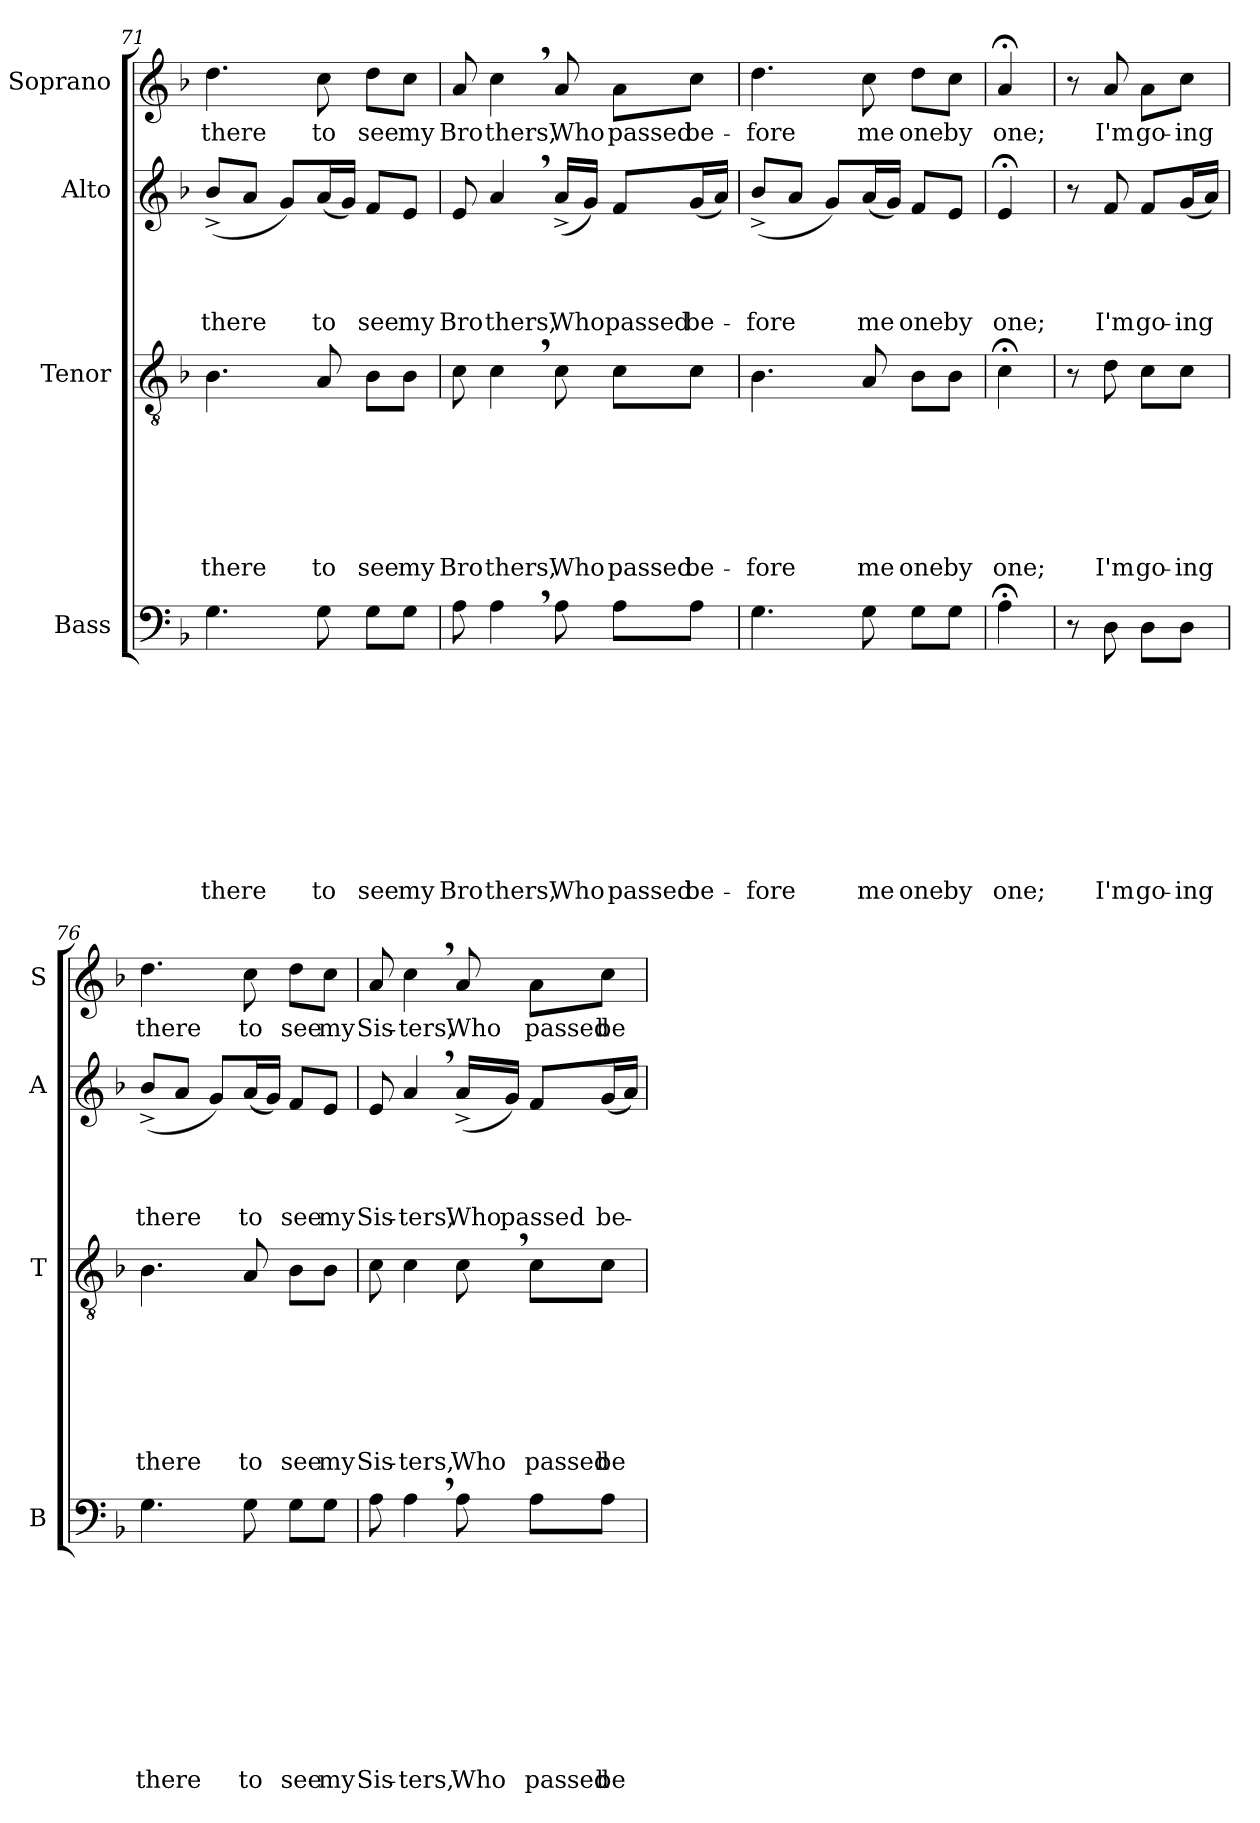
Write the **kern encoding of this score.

**kern	**text	**text	**text	**text	**text	**text	**text	**text	**text	**text	**kern	**text	**text	**text	**text	**text	**text	**text	**kern	**text	**text	**text	**text	**kern	**text
*part4	*part4	*part4	*part4	*part4	*part4	*part4	*part4	*part4	*part4	*part4	*part3	*part3	*part3	*part3	*part3	*part3	*part3	*part3	*part2	*part2	*part2	*part2	*part2	*part1	*part1
*staff4	*staff4	*staff4	*staff4	*staff4	*staff4	*staff4	*staff4	*staff4	*staff4	*staff4	*staff3	*staff3	*staff3	*staff3	*staff3	*staff3	*staff3	*staff3	*staff2	*staff2	*staff2	*staff2	*staff2	*staff1	*staff1
*I"Bass	*	*	*	*	*	*	*	*	*	*	*I"Tenor	*	*	*	*	*	*	*	*I"Alto	*	*	*	*	*I"Soprano	*
*I'B	*	*	*	*	*	*	*	*	*	*	*I'T	*	*	*	*	*	*	*	*I'A	*	*	*	*	*I'S	*
*clefF4	*	*	*	*	*	*	*	*	*	*	*clefGv2	*	*	*	*	*	*	*	*clefG2	*	*	*	*	*clefG2	*
*k[b-]	*	*	*	*	*	*	*	*	*	*	*k[b-]	*	*	*	*	*	*	*	*k[b-]	*	*	*	*	*k[b-]	*
*F:	*	*	*	*	*	*	*	*	*	*	*F:	*	*	*	*	*	*	*	*F:	*	*	*	*	*F:	*
=71	=71	=71	=71	=71	=71	=71	=71	=71	=71	=71	=71	=71	=71	=71	=71	=71	=71	=71	=71	=71	=71	=71	=71	=71	=71
!	!	!	!	!	!	!	!	!	!	!LO:LY:b	!	!	!	!	!	!	!	!LO:LY:b	!	!	!	!	!LO:LY:b	!	!LO:LY:b
4.G\	.	.	.	.	.	.	.	.	.	there	4.B-\	.	.	.	.	.	.	there	(<8b-^</L	.	.	.	there	4.dd\	there
.	.	.	.	.	.	.	.	.	.	.	.	.	.	.	.	.	.	.	8a/J	.	.	.	.	.	.
.	.	.	.	.	.	.	.	.	.	.	.	.	.	.	.	.	.	.	8g/L)	.	.	.	.	.	.
!	!	!	!	!	!	!	!	!	!	!LO:LY:b	!	!	!	!	!	!	!	!LO:LY:b	!	!	!	!	!LO:LY:b	!	!LO:LY:b
8G\	.	.	.	.	.	.	.	.	.	to	8A/	.	.	.	.	.	.	to	(<16a/L	.	.	.	to	8cc\	to
.	.	.	.	.	.	.	.	.	.	.	.	.	.	.	.	.	.	.	16g/JJ)	.	.	.	.	.	.
!	!	!	!	!	!	!	!	!	!	!LO:LY:b	!	!	!	!	!	!	!	!LO:LY:b	!	!	!	!	!LO:LY:b	!	!LO:LY:b
8G\L	.	.	.	.	.	.	.	.	.	see	8B-\L	.	.	.	.	.	.	see	8f/L	.	.	.	see	8dd\L	see
!	!	!	!	!	!	!	!	!	!	!LO:LY:b	!	!	!	!	!	!	!	!LO:LY:b	!	!	!	!	!LO:LY:b	!	!LO:LY:b
8G\J	.	.	.	.	.	.	.	.	.	my	8B-\J	.	.	.	.	.	.	my	8e/J	.	.	.	my	8cc\J	my
=72	=72	=72	=72	=72	=72	=72	=72	=72	=72	=72	=72	=72	=72	=72	=72	=72	=72	=72	=72	=72	=72	=72	=72	=72	=72
!	!	!	!	!	!	!	!	!	!	!LO:LY:b	!	!	!	!	!	!	!	!LO:LY:b	!	!	!	!	!LO:LY:b	!	!LO:LY:b
8A\	.	.	.	.	.	.	.	.	.	Bro	8c\	.	.	.	.	.	.	Bro	8e/	.	.	.	Bro	8a/	Bro
!	!	!	!	!	!	!	!	!	!	!LO:LY:b	!	!	!	!	!	!	!	!LO:LY:b	!	!	!	!	!LO:LY:b	!	!LO:LY:b
4A,>\	.	.	.	.	.	.	.	.	.	thers,	4c,>\	.	.	.	.	.	.	thers,	4a,>/	.	.	.	thers,	4cc,>\	thers,
!	!	!	!	!	!	!	!	!	!	!LO:LY:b	!	!	!	!	!	!	!	!LO:LY:b	!	!	!	!	!LO:LY:b	!	!LO:LY:b
8A\	.	.	.	.	.	.	.	.	.	Who	8c\	.	.	.	.	.	.	Who	(<16a^</LL	.	.	.	Whopassed	8a/	Who
.	.	.	.	.	.	.	.	.	.	.	.	.	.	.	.	.	.	.	16g/JJ)	.	.	.	.	.	.
!	!	!	!	!	!	!	!	!	!	!LO:LY:b	!	!	!	!	!	!	!	!LO:LY:b	!	!	!	!	!	!	!LO:LY:b
8A\L	.	.	.	.	.	.	.	.	.	passed	8c\L	.	.	.	.	.	.	passed	8f/L	.	.	.	.	8a\L	passed
!	!	!	!	!	!	!	!	!	!	!LO:LY:b	!	!	!	!	!	!	!	!LO:LY:b	!	!	!	!	!LO:LY:b	!	!LO:LY:b
8A\J	.	.	.	.	.	.	.	.	.	be-	8c\J	.	.	.	.	.	.	be-	(<16g/L	.	.	.	be-	8cc\J	be-
.	.	.	.	.	.	.	.	.	.	.	.	.	.	.	.	.	.	.	16a/JJ)	.	.	.	.	.	.
=73	=73	=73	=73	=73	=73	=73	=73	=73	=73	=73	=73	=73	=73	=73	=73	=73	=73	=73	=73	=73	=73	=73	=73	=73	=73
!	!	!	!	!	!	!	!	!	!	!LO:LY:b	!	!	!	!	!	!	!	!LO:LY:b	!	!	!	!	!LO:LY:b	!	!LO:LY:b
4.G\	.	.	.	.	.	.	.	.	.	-fore	4.B-\	.	.	.	.	.	.	-fore	(<8b-^</L	.	.	.	-fore	4.dd\	-fore
.	.	.	.	.	.	.	.	.	.	.	.	.	.	.	.	.	.	.	8a/J	.	.	.	.	.	.
.	.	.	.	.	.	.	.	.	.	.	.	.	.	.	.	.	.	.	8g/L)	.	.	.	.	.	.
!	!	!	!	!	!	!	!	!	!	!LO:LY:b	!	!	!	!	!	!	!	!LO:LY:b	!	!	!	!	!LO:LY:b	!	!LO:LY:b
8G\	.	.	.	.	.	.	.	.	.	me	8A/	.	.	.	.	.	.	me	(<16a/L	.	.	.	me	8cc\	me
.	.	.	.	.	.	.	.	.	.	.	.	.	.	.	.	.	.	.	16g/JJ)	.	.	.	.	.	.
!	!	!	!	!	!	!	!	!	!	!LO:LY:b	!	!	!	!	!	!	!	!LO:LY:b	!	!	!	!	!LO:LY:b	!	!LO:LY:b
8G\L	.	.	.	.	.	.	.	.	.	one	8B-\L	.	.	.	.	.	.	one	8f/L	.	.	.	one	8dd\L	one
!	!	!	!	!	!	!	!	!	!	!LO:LY:b	!	!	!	!	!	!	!	!LO:LY:b	!	!	!	!	!LO:LY:b	!	!LO:LY:b
8G\J	.	.	.	.	.	.	.	.	.	by	8B-\J	.	.	.	.	.	.	by	8e/J	.	.	.	by	8cc\J	by
=74	=74	=74	=74	=74	=74	=74	=74	=74	=74	=74	=74	=74	=74	=74	=74	=74	=74	=74	=74	=74	=74	=74	=74	=74	=74
!	!	!	!	!	!	!	!	!	!	!LO:LY:b	!	!	!	!	!	!	!	!LO:LY:b	!	!	!	!	!LO:LY:b	!	!LO:LY:b
4A;<\	.	.	.	.	.	.	.	.	.	one;	4c;<\	.	.	.	.	.	.	one;	4e;/	.	.	.	one;	4a;/	one;
!!LO:LB:g=z
=75	=75	=75	=75	=75	=75	=75	=75	=75	=75	=75	=75	=75	=75	=75	=75	=75	=75	=75	=75	=75	=75	=75	=75	=75	=75
8r	.	.	.	.	.	.	.	.	.	.	8r	.	.	.	.	.	.	.	8r	.	.	.	.	8r	.
!	!	!	!	!	!	!	!	!	!	!LO:LY:b	!	!	!	!	!	!	!	!LO:LY:b	!	!	!	!	!LO:LY:b	!	!LO:LY:b
8D\	.	.	.	.	.	.	.	.	.	I'm	8d\	.	.	.	.	.	.	I'm	8f/	.	.	.	I'm	8a/	I'm
!	!	!	!	!	!	!	!	!	!	!LO:LY:b	!	!	!	!	!	!	!	!LO:LY:b	!	!	!	!	!LO:LY:b	!	!LO:LY:b
8D\L	.	.	.	.	.	.	.	.	.	go-	8c\L	.	.	.	.	.	.	go-	8f/L	.	.	.	go-	8a\L	go-
!	!	!	!	!	!	!	!	!	!	!LO:LY:b:rj	!	!	!	!	!	!	!	!LO:LY:b:rj	!	!	!	!	!LO:LY:b	!	!LO:LY:b:rj
8D\J	.	.	.	.	.	.	.	.	.	-ing	8c\J	.	.	.	.	.	.	-ing	(<16g/L	.	.	.	-ing	8cc\J	-ing
.	.	.	.	.	.	.	.	.	.	.	.	.	.	.	.	.	.	.	16a/JJ)	.	.	.	.	.	.
=76	=76	=76	=76	=76	=76	=76	=76	=76	=76	=76	=76	=76	=76	=76	=76	=76	=76	=76	=76	=76	=76	=76	=76	=76	=76
!	!	!	!	!	!	!	!	!	!	!LO:LY:b	!	!	!	!	!	!	!	!LO:LY:b	!	!	!	!	!LO:LY:b	!	!LO:LY:b
4.G\	.	.	.	.	.	.	.	.	.	there	4.B-\	.	.	.	.	.	.	there	(<8b-^</L	.	.	.	there	4.dd\	there
.	.	.	.	.	.	.	.	.	.	.	.	.	.	.	.	.	.	.	8a/J	.	.	.	.	.	.
.	.	.	.	.	.	.	.	.	.	.	.	.	.	.	.	.	.	.	8g/L)	.	.	.	.	.	.
!	!	!	!	!	!	!	!	!	!	!LO:LY:b	!	!	!	!	!	!	!	!LO:LY:b	!	!	!	!	!LO:LY:b	!	!LO:LY:b
8G\	.	.	.	.	.	.	.	.	.	to	8A/	.	.	.	.	.	.	to	(<16a/L	.	.	.	to	8cc\	to
.	.	.	.	.	.	.	.	.	.	.	.	.	.	.	.	.	.	.	16g/JJ)	.	.	.	.	.	.
!	!	!	!	!	!	!	!	!	!	!LO:LY:b	!	!	!	!	!	!	!	!LO:LY:b	!	!	!	!	!LO:LY:b	!	!LO:LY:b
8G\L	.	.	.	.	.	.	.	.	.	see	8B-\L	.	.	.	.	.	.	see	8f/L	.	.	.	see	8dd\L	see
!	!	!	!	!	!	!	!	!	!	!LO:LY:b	!	!	!	!	!	!	!	!LO:LY:b	!	!	!	!	!LO:LY:b	!	!LO:LY:b
8G\J	.	.	.	.	.	.	.	.	.	my	8B-\J	.	.	.	.	.	.	my	8e/J	.	.	.	my	8cc\J	my
=77	=77	=77	=77	=77	=77	=77	=77	=77	=77	=77	=77	=77	=77	=77	=77	=77	=77	=77	=77	=77	=77	=77	=77	=77	=77
!	!	!	!	!	!	!	!	!	!	!LO:LY:b	!	!	!	!	!	!	!	!LO:LY:b	!	!	!	!	!LO:LY:b	!	!LO:LY:b
8A\	.	.	.	.	.	.	.	.	.	Sis-	8c\	.	.	.	.	.	.	Sis-	8e/	.	.	.	Sis-	8a/	Sis-
!	!	!	!	!	!	!	!	!	!	!LO:LY:b	!	!	!	!	!	!	!	!LO:LY:b	!	!	!	!	!LO:LY:b	!	!LO:LY:b
4A,>\	.	.	.	.	.	.	.	.	.	-ters,	4c\	.	.	.	.	.	.	-ters,	4a,>/	.	.	.	-ters,	4cc,>\	-ters,
!	!	!	!	!	!	!	!	!	!	!LO:LY:b	!	!	!	!	!	!	!	!LO:LY:b	!	!	!	!	!LO:LY:b	!	!LO:LY:b
8A\	.	.	.	.	.	.	.	.	.	Who	8c,>\	.	.	.	.	.	.	Who	(<16a^</LL	.	.	.	Who	8a/	Who
!	!	!	!	!	!	!	!	!	!	!	!	!	!	!	!	!	!	!	!	!	!	!	!LO:LY:b	!	!
.	.	.	.	.	.	.	.	.	.	.	.	.	.	.	.	.	.	.	16g/JJ)	.	.	.	passed	.	.
!	!	!	!	!	!	!	!	!	!	!LO:LY:b	!	!	!	!	!	!	!	!LO:LY:b	!	!	!	!	!	!	!LO:LY:b
8A\L	.	.	.	.	.	.	.	.	.	passed	8c\L	.	.	.	.	.	.	passed	8f/L	.	.	.	.	8a\L	passed
!	!	!	!	!	!	!	!	!	!	!LO:LY:b	!	!	!	!	!	!	!	!LO:LY:b	!	!	!	!	!LO:LY:b	!	!LO:LY:b
8A\J	.	.	.	.	.	.	.	.	.	be-	8c\J	.	.	.	.	.	.	be-	(<16g/L	.	.	.	be-	8cc\J	be-
.	.	.	.	.	.	.	.	.	.	.	.	.	.	.	.	.	.	.	16a/JJ)	.	.	.	.	.	.
=	=	=	=	=	=	=	=	=	=	=	=	=	=	=	=	=	=	=	=	=	=	=	=	=	=
*-	*-	*-	*-	*-	*-	*-	*-	*-	*-	*-	*-	*-	*-	*-	*-	*-	*-	*-	*-	*-	*-	*-	*-	*-	*-
